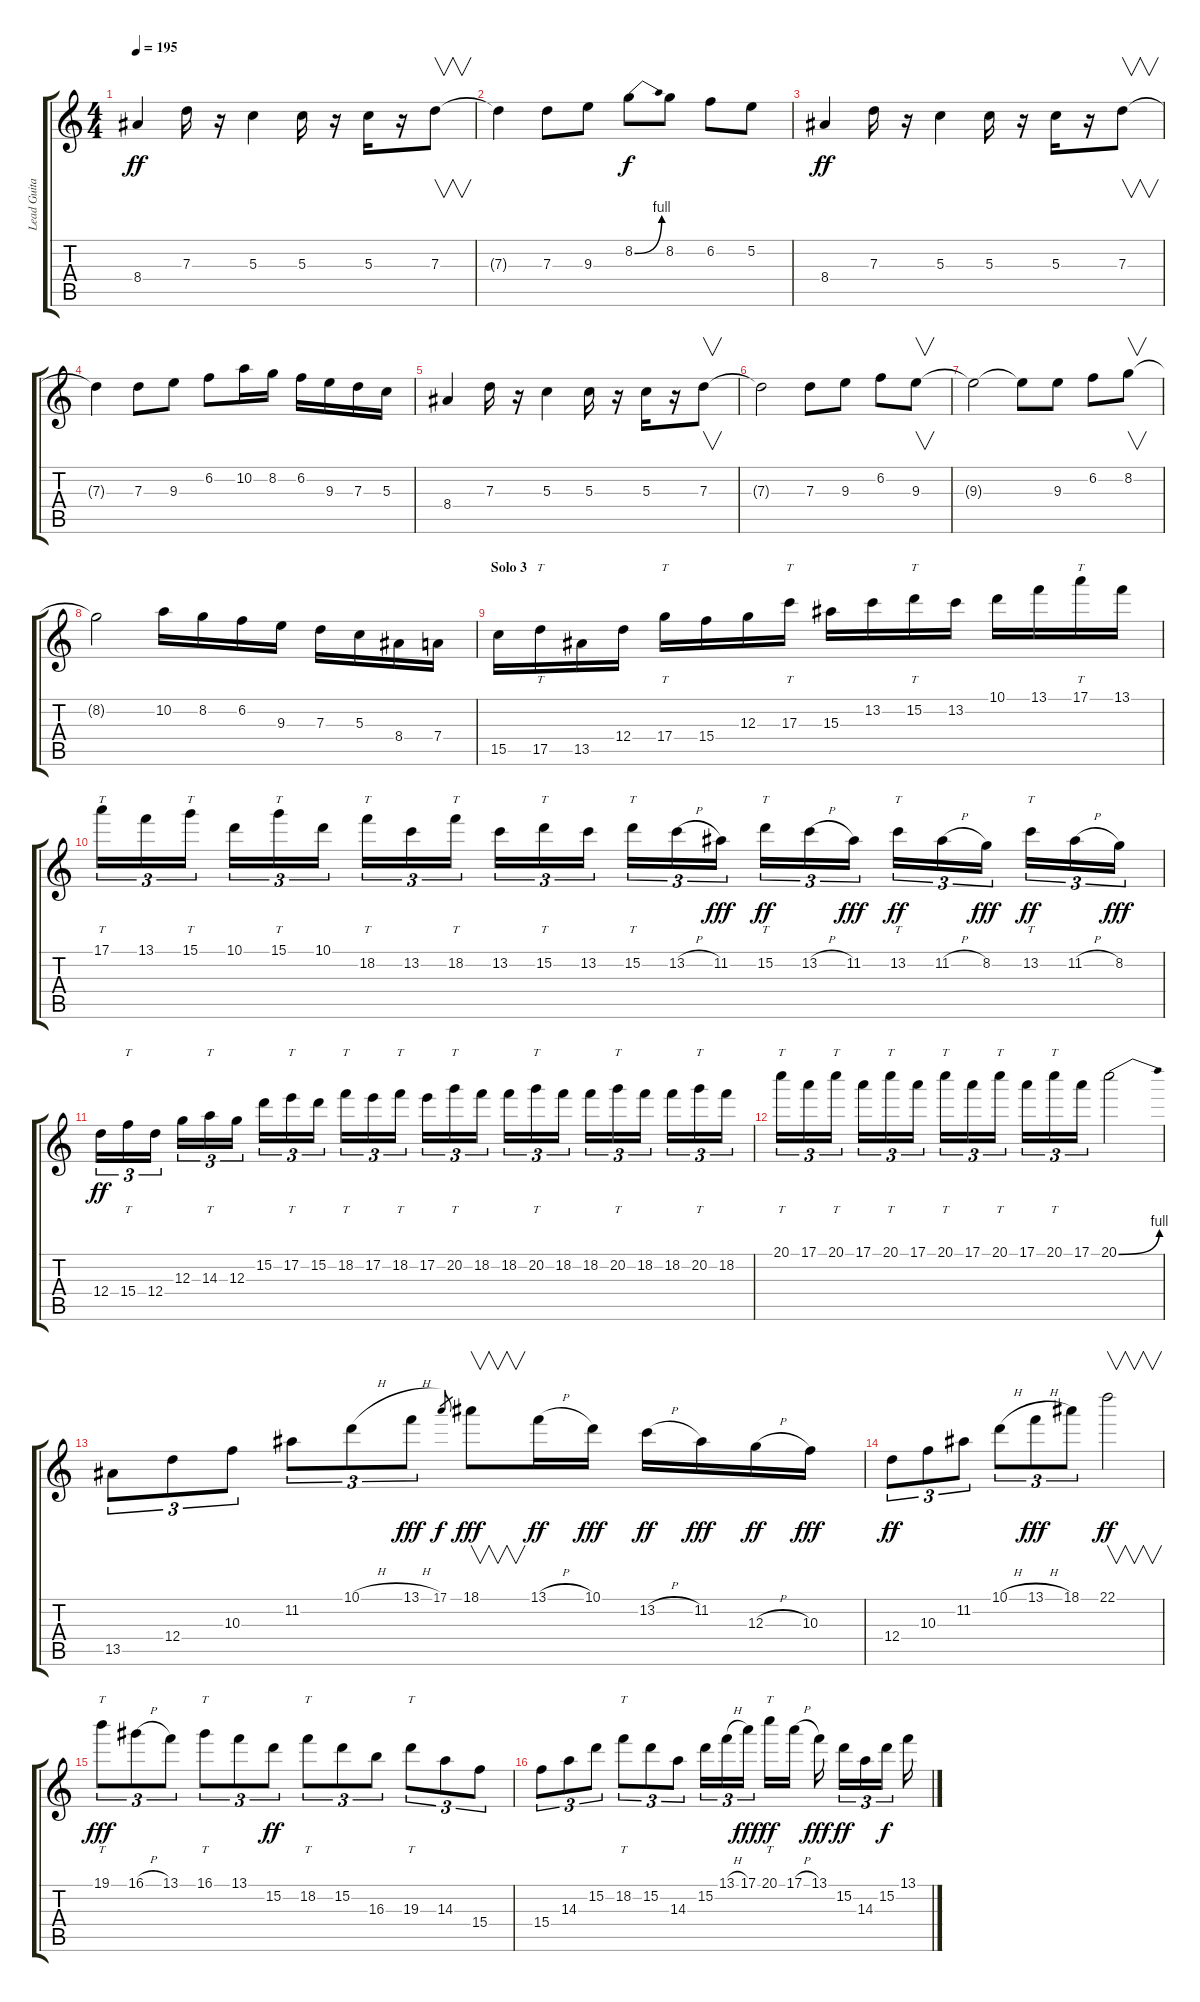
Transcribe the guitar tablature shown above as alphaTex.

\track ("Lead Guitar (Li)" "Lead Guita") {instrument distortionguitar}
\staff {score tabs}
\tuning (E4 B3 G3 D3 A2 E2) {hide}
\ts (4 4)
\tempo 195
\clef g2
\ks c
8.4.4{dy ff} 7.3.16 r.16 5.3.4 5.3.16 r.16 5.3.16 r.16 7.3.8{v} |
7.3{t}.4 7.3.8 9.3.8 8.2{be (bend 0 0 60 4)}.8{dy f} 8.2.8 6.2.8 5.2.8 |
8.4.4{dy ff} 7.3.16 r.16 5.3.4 5.3.16 r.16 5.3.16 r.16 7.3.8{v} |
7.3{t}.4 7.3.8 9.3.8 6.2.8 10.2.16 8.2.16 6.2.16 9.3.16 7.3.16 5.3.16 |
8.4.4 7.3.16 r.16 5.3.4 5.3.16 r.16 5.3.16 r.16 7.3.8{v} |
7.3{t}.2 7.3.8 9.3.8 6.2.8 9.3.8{v} |
9.3{t}.2 9.3{t}.8 9.3.8 6.2.8 8.2.8{v} |
8.2{t}.2 10.2.16 8.2.16 6.2.16 9.3.16 7.3.16 5.3.16 8.4.16 7.4.16 |
\section ("" "Solo 3")
15.5.16{balance 4} 17.5.16{tt} 13.5.16 12.4.16 17.4.16{tt} 15.4.16 12.3.16 17.3.16{tt} 15.3.16 13.2.16 15.2.16{tt} 13.2.16 10.1.16 13.1.16 17.1.16{tt} 13.1.16 |
17.1.16{tt tu (3 2)} 13.1.16{tu (3 2)} 15.1.16{tt tu (3 2)} 10.1.16{tu (3 2)} 15.1.16{tt tu (3 2)} 10.1.16{tu (3 2)} 18.2.16{tt tu (3 2)} 13.2.16{tu (3 2)} 18.2.16{tt tu (3 2)} 13.2.16{tu (3 2)} 15.2.16{tt tu (3 2)} 13.2.16{tu (3 2)} 15.2.16{tt tu (3 2)} 13.2{h}.16{tu (3 2)} 11.2.16{tu (3 2) dy fff} 15.2.16{tt tu (3 2) dy ff} 13.2{h}.16{tu (3 2)} 11.2.16{tu (3 2) dy fff} 13.2.16{tt tu (3 2) dy ff} 11.2{h}.16{tu (3 2)} 8.2.16{tu (3 2) dy fff} 13.2.16{tt tu (3 2) dy ff} 11.2{h}.16{tu (3 2)} 8.2.16{tu (3 2) dy fff} |
12.4.16{tu (3 2) dy ff} 15.4.16{tt tu (3 2)} 12.4.16{tu (3 2)} 12.3.16{tu (3 2)} 14.3.16{tt tu (3 2)} 12.3.16{tu (3 2)} 15.2.16{tu (3 2)} 17.2.16{tt tu (3 2)} 15.2.16{tu (3 2)} 18.2.16{tt tu (3 2)} 17.2.16{tu (3 2)} 18.2.16{tt tu (3 2)} 17.2.16{tu (3 2)} 20.2.16{tt tu (3 2)} 18.2.16{tu (3 2)} 18.2.16{tu (3 2)} 20.2.16{tt tu (3 2)} 18.2.16{tu (3 2)} 18.2.16{tu (3 2)} 20.2.16{tt tu (3 2)} 18.2.16{tu (3 2)} 18.2.16{tu (3 2)} 20.2.16{tt tu (3 2)} 18.2.16{tu (3 2)} |
20.1.16{tt tu (3 2)} 17.1.16{tu (3 2)} 20.1.16{tt tu (3 2)} 17.1.16{tu (3 2)} 20.1.16{tt tu (3 2)} 17.1.16{tu (3 2)} 20.1.16{tt tu (3 2)} 17.1.16{tu (3 2)} 20.1.16{tt tu (3 2)} 17.1.16{tu (3 2)} 20.1.16{tt tu (3 2)} 17.1.16{tu (3 2)} 20.1{be (bend 0 0 60 4)}.2 |
13.5.8{tu (3 2)} 12.4.8{tu (3 2)} 10.3.8{tu (3 2)} 11.2.8{tu (3 2)} 10.1{h}.8{tu (3 2)} 13.1{h}.8{tu (3 2) dy fff} 17.1.8{gr dy f} 18.1.8{v dy fff} 13.1{h}.16{dy ff} 10.1.16{dy fff} 13.2{h}.16{dy ff} 11.2.16{dy fff} 12.3{h}.16{dy ff} 10.3.16{dy fff} |
12.4.8{tu (3 2) dy ff} 10.3.8{tu (3 2)} 11.2.8{tu (3 2)} 10.1{h}.8{tu (3 2)} 13.1{h}.8{tu (3 2) dy fff} 18.1.8{tu (3 2)} 22.1.2{v dy ff} |
19.1.8{tt tu (3 2) dy fff} 16.1{h}.8{tu (3 2)} 13.1.8{tu (3 2)} 16.1.8{tt tu (3 2)} 13.1.8{tu (3 2)} 15.2.8{tu (3 2) dy ff} 18.2.8{tt tu (3 2)} 15.2.8{tu (3 2)} 16.3.8{tu (3 2)} 19.3.8{tt tu (3 2)} 14.3.8{tu (3 2)} 15.4.8{tu (3 2)} |
15.4.8{tu (3 2)} 14.3.8{tu (3 2)} 15.2.8{tu (3 2)} 18.2.8{tt tu (3 2)} 15.2.8{tu (3 2)} 14.3.8{tu (3 2)} 15.2.16{tu (3 2)} 13.1{h}.16{tu (3 2)} 17.1.16{tu (3 2) dy fff} 20.1.16{tt dy ff} 17.1{h}.16 13.1.16{dy fff} 15.2.16{tu (3 2) dy ff} 14.3.16{tu (3 2)} 15.2.16{tu (3 2) dy f} 13.1.16
